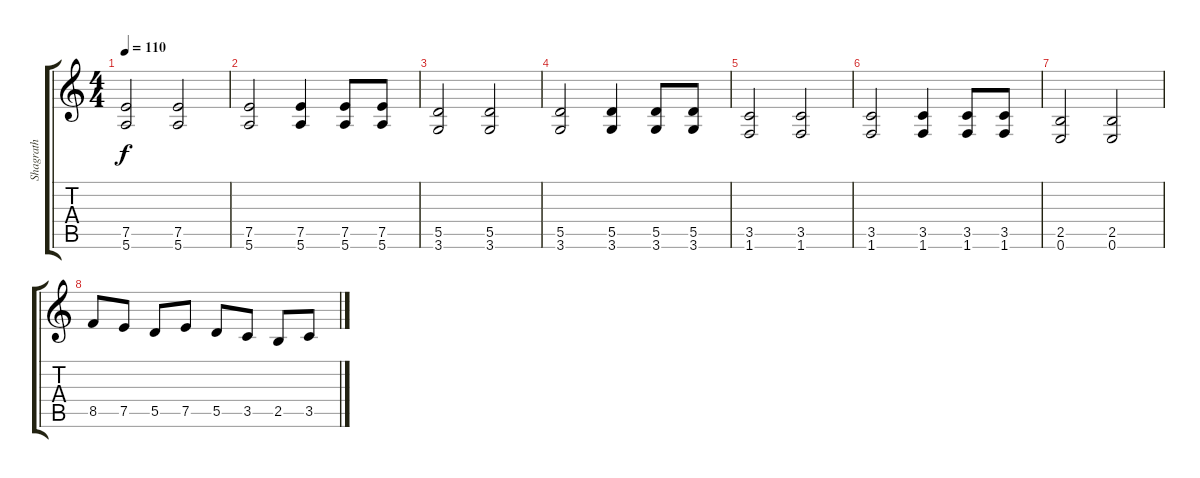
\track ("Shagrath" "Shagrath") {instrument acousticguitarnylon}
\staff {score tabs}
\tuning (E4 B3 G3 D3 A2 E2) {hide}
\ts (4 4)
\tempo 110
\clef g2
\ks c
(7.5 5.6).2{dy f} (7.5 5.6).2 |
(7.5 5.6).2 (7.5 5.6).4 (7.5 5.6).8 (7.5 5.6).8 |
(5.5 3.6).2 (5.5 3.6).2{volume 0} |
(5.5 3.6).2 (5.5 3.6).4 (5.5 3.6).8 (5.5 3.6).8 |
(3.5 1.6).2 (3.5 1.6).2 |
(3.5 1.6).2 (3.5 1.6).4 (3.5 1.6).8 (3.5 1.6).8 |
(2.5 0.6).2 (2.5 0.6).2 |
8.5.8 7.5.8 5.5.8 7.5.8 5.5.8 3.5.8 2.5.8 3.5.8
